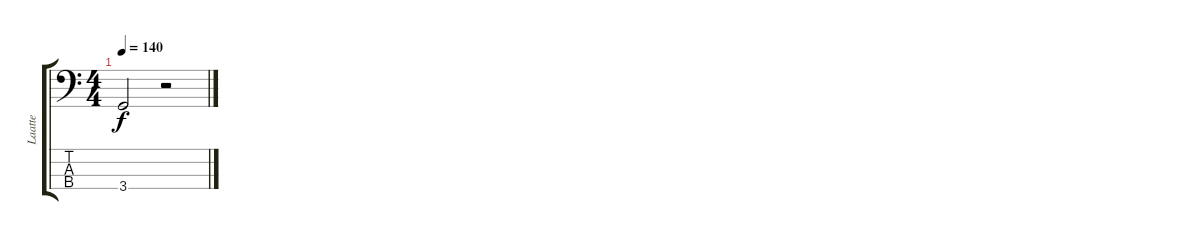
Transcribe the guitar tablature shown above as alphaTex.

\track ("Laatte" "Laatte") {instrument electricbassfinger}
\staff {score tabs}
\tuning (G2 D2 A1 E1) {hide}
\ts (4 4)
\tempo 140
\clef f4
\ks c
3.4.2{dy f} r.2
